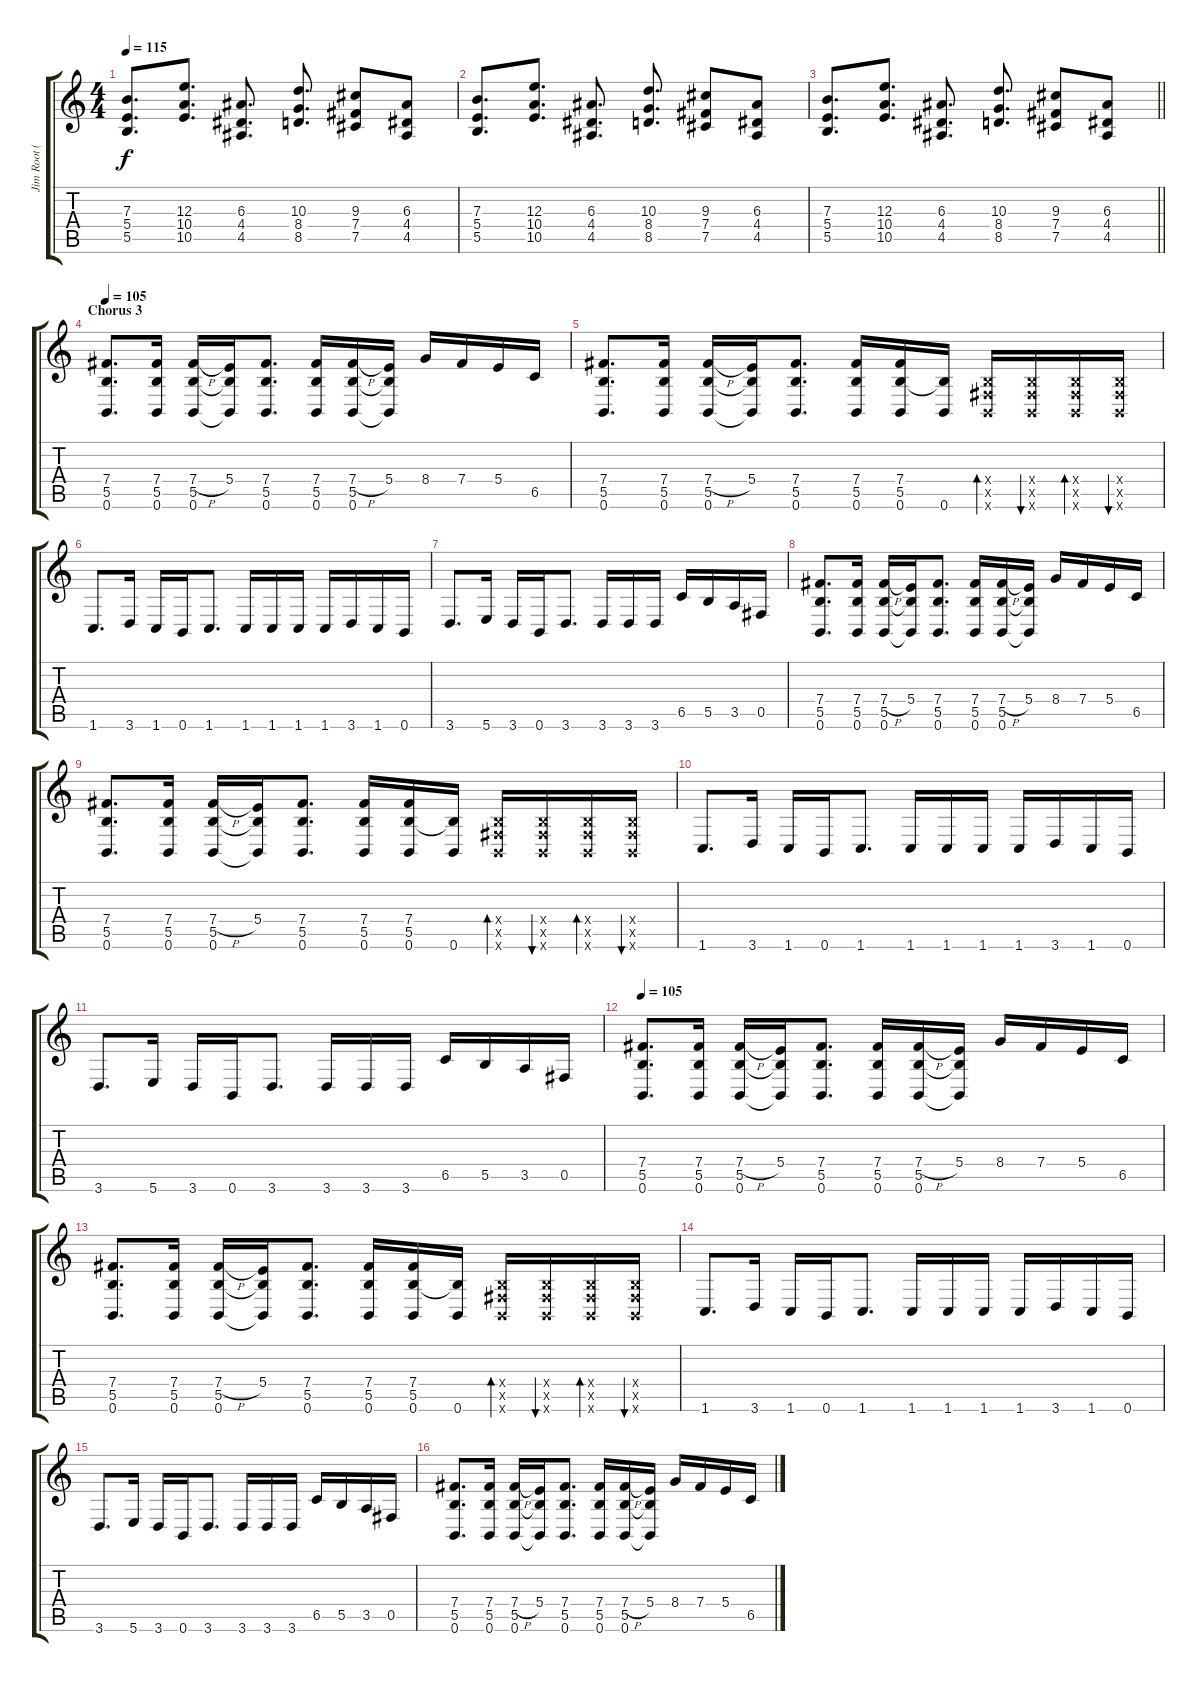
\track ("Jim Root (Guitar Rhythm)" "Jim Root (") {instrument distortionguitar}
\staff {score tabs}
\tuning (Db4 Ab3 E3 B2 Gb2 B1) {hide}
\ts (4 4)
\tempo 115
\clef g2
\ks c
(7.3 5.4 5.5).8{d dy f} (12.3 10.4 10.5).8{d} (6.3 4.4 4.5).8{d} (10.3 8.4 8.5).8{d} (9.3 7.4 7.5).8 (6.3 4.4 4.5).8 |
(7.3 5.4 5.5).8{d} (12.3 10.4 10.5).8{d} (6.3 4.4 4.5).8{d} (10.3 8.4 8.5).8{d} (9.3 7.4 7.5).8 (6.3 4.4 4.5).8 |
\barLineRight lightlight
(7.3 5.4 5.5).8{d} (12.3 10.4 10.5).8{d} (6.3 4.4 4.5).8{d} (10.3 8.4 8.5).8{d} (9.3 7.4 7.5).8 (6.3 4.4 4.5).8 |
\section ("" "Chorus 3")
\tempo 105
(7.4 5.5 0.6).8{d balance 4} (7.4 5.5 0.6).16 (7.4{h} 5.5 0.6).16 (5.4 5.5{t} 0.6{t}).16 (7.4 5.5 0.6).8{d} (7.4 5.5 0.6).16 (7.4{h} 5.5 0.6).16 (5.4 5.5{t} 0.6{t}).16 8.4.16 7.4.16 5.4.16 6.5.16 |
(7.4 5.5 0.6).8{d} (7.4 5.5 0.6).16 (7.4{h} 5.5 0.6).16 (5.4 5.5{t} 0.6{t}).16 (7.4 5.5 0.6).8{d} (7.4 5.5 0.6).16 (7.4 5.5 0.6).16 (5.5{t} 0.6).16 (0.4{x} 0.5{x} 0.6{x}).16{bd 120} (0.4{x} 0.5{x} 0.6{x}).16{bu 120} (0.4{x} 0.5{x} 0.6{x}).16{bd 120} (0.4{x} 0.5{x} 0.6{x}).16{bu 120} |
1.6.8{d} 3.6.16 1.6.16 0.6.16 1.6.8{d} 1.6.16 1.6.16 1.6.16 1.6.16 3.6.16 1.6.16 0.6.16 |
3.6.8{d} 5.6.16 3.6.16 0.6.16 3.6.8{d} 3.6.16 3.6.16 3.6.16 6.5.16 5.5.16 3.5.16 0.5.16 |
(7.4 5.5 0.6).8{d} (7.4 5.5 0.6).16 (7.4{h} 5.5 0.6).16 (5.4 5.5{t} 0.6{t}).16 (7.4 5.5 0.6).8{d} (7.4 5.5 0.6).16 (7.4{h} 5.5 0.6).16 (5.4 5.5{t} 0.6{t}).16 8.4.16 7.4.16 5.4.16 6.5.16 |
(7.4 5.5 0.6).8{d} (7.4 5.5 0.6).16 (7.4{h} 5.5 0.6).16 (5.4 5.5{t} 0.6{t}).16 (7.4 5.5 0.6).8{d} (7.4 5.5 0.6).16 (7.4 5.5 0.6).16 (5.5{t} 0.6).16 (0.4{x} 0.5{x} 0.6{x}).16{bd 120} (0.4{x} 0.5{x} 0.6{x}).16{bu 120} (0.4{x} 0.5{x} 0.6{x}).16{bd 120} (0.4{x} 0.5{x} 0.6{x}).16{bu 120} |
1.6.8{d} 3.6.16 1.6.16 0.6.16 1.6.8{d} 1.6.16 1.6.16 1.6.16 1.6.16 3.6.16 1.6.16 0.6.16 |
3.6.8{d} 5.6.16 3.6.16 0.6.16 3.6.8{d} 3.6.16 3.6.16 3.6.16 6.5.16 5.5.16 3.5.16 0.5.16 |
\tempo 105
(7.4 5.5 0.6).8{d} (7.4 5.5 0.6).16 (7.4{h} 5.5 0.6).16 (5.4 5.5{t} 0.6{t}).16 (7.4 5.5 0.6).8{d} (7.4 5.5 0.6).16 (7.4{h} 5.5 0.6).16 (5.4 5.5{t} 0.6{t}).16 8.4.16 7.4.16 5.4.16 6.5.16 |
(7.4 5.5 0.6).8{d} (7.4 5.5 0.6).16 (7.4{h} 5.5 0.6).16 (5.4 5.5{t} 0.6{t}).16 (7.4 5.5 0.6).8{d} (7.4 5.5 0.6).16 (7.4 5.5 0.6).16 (5.5{t} 0.6).16 (0.4{x} 0.5{x} 0.6{x}).16{bd 120} (0.4{x} 0.5{x} 0.6{x}).16{bu 120} (0.4{x} 0.5{x} 0.6{x}).16{bd 120} (0.4{x} 0.5{x} 0.6{x}).16{bu 120} |
1.6.8{d} 3.6.16 1.6.16 0.6.16 1.6.8{d} 1.6.16 1.6.16 1.6.16 1.6.16 3.6.16 1.6.16 0.6.16 |
3.6.8{d} 5.6.16 3.6.16 0.6.16 3.6.8{d} 3.6.16 3.6.16 3.6.16 6.5.16 5.5.16 3.5.16 0.5.16 |
(7.4 5.5 0.6).8{d} (7.4 5.5 0.6).16 (7.4{h} 5.5 0.6).16 (5.4 5.5{t} 0.6{t}).16 (7.4 5.5 0.6).8{d} (7.4 5.5 0.6).16 (7.4{h} 5.5 0.6).16 (5.4 5.5{t} 0.6{t}).16 8.4.16 7.4.16 5.4.16 6.5.16
